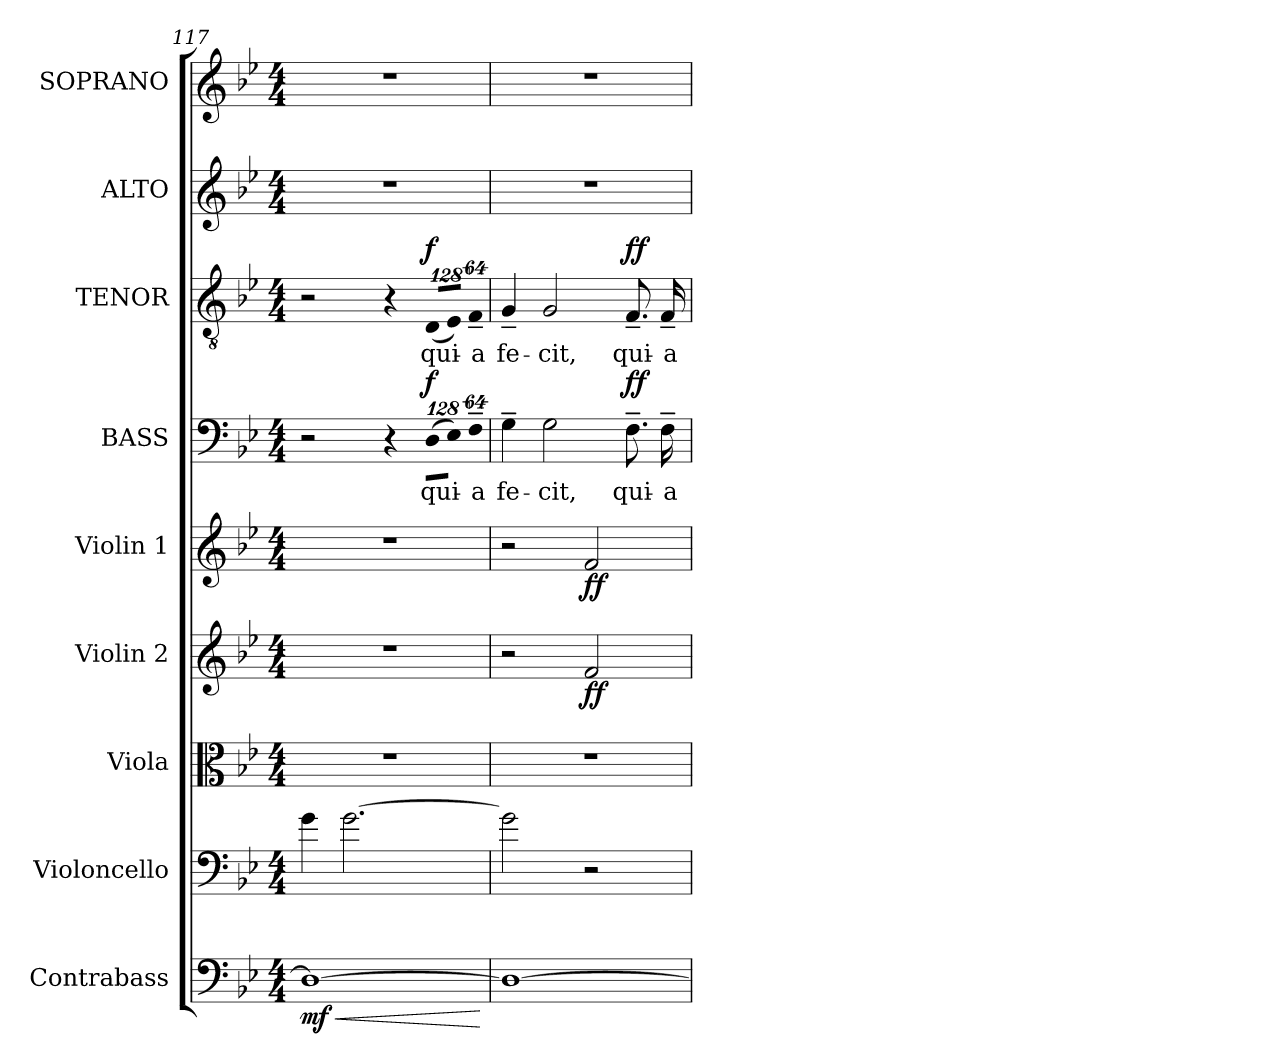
**kern	**dynam	**kern	**kern	**kern	**dynam	**kern	**dynam	**kern	**text	**dynam	**kern	**text	**dynam	**kern	**kern
*part9	*part9	*part8	*part7	*part6	*part6	*part5	*part5	*part4	*part4	*part4	*part3	*part3	*part3	*part2	*part1
*staff9	*staff9	*staff8	*staff7	*staff6	*staff6	*staff5	*staff5	*staff4	*staff4	*staff4	*staff3	*staff3	*staff3	*staff2	*staff1
*I"Contrabass	*	*I"Violoncello	*I"Viola	*I"Violin 2	*	*I"Violin 1	*	*I"BASS	*	*	*I"TENOR	*	*	*I"ALTO	*I"SOPRANO
*I'Cb.	*	*I'Vc.	*I'Vla.	*I'Vln. 2	*	*I'Vln. 1	*	*I'B.	*	*	*I'T.	*	*	*I'A.	*I'S.
*clefF4	*	*clefF4	*clefC3	*clefG2	*	*clefG2	*	*clefF4	*	*	*clefGv2	*	*	*clefG2	*clefG2
*ITrd7c12	*	*	*	*	*	*	*	*	*	*	*ITrd7c12	*	*	*	*
*k[b-e-]	*	*k[b-e-]	*k[b-e-]	*k[b-e-]	*	*k[b-e-]	*	*k[b-e-]	*	*	*k[b-e-]	*	*	*k[b-e-]	*k[b-e-]
*B-:	*	*B-:	*B-:	*B-:	*	*B-:	*	*B-:	*	*	*B-:	*	*	*B-:	*B-:
*M4/4	*	*M4/4	*M4/4	*M4/4	*	*M4/4	*	*M4/4	*	*	*M4/4	*	*	*M4/4	*M4/4
=117	=117	=117	=117	=117	=117	=117	=117	=117	=117	=117	=117	=117	=117	=117	=117
!	!LO:HP:b	!	!	!	!	!	!	!	!	!	!	!	!	!	!
1DDi_>	< mf	4gi\	1r	1r	.	1r	.	2r	.	.	2r	.	.	1r	1r
.	.	[>2.gi\	.	.	.	.	.	.	.	.	.	.	.	.	.
.	.	.	.	.	.	.	.	4r	.	.	4r	.	.	.	.
!	!	!	!	!	!	!	!	!LO:N:vis=8	!	!	!	!	!	!	!
!	!	!	!	!	!	!	!	!	!LO:LY:b:color=#000000	!	!LO:N:vis=8	!	!	!	!
!	!	!	!	!	!	!	!	!	!	!	!	!LO:LY:b:color=#000000	!	!	!
.	.	.	.	.	.	.	.	(1024%85Di\L	qui-	f	(1024%85DDi/L	qui-	f	.	.
!	!	!	!	!	!	!	!	!LO:N:vis=8	!	!	!LO:N:vis=8	!	!	!	!
.	.	.	.	.	.	.	.	1024%85E-i\J)	.	.	1024%85EE-i/J)	.	.	.	.
!	!	!	!	!	!	!	!	!LO:N:vis=8	!	!	!	!	!	!	!
!	!	!	!	!	!	!	!	!	!LO:LY:b:color=#000000	!	!LO:N:vis=8	!	!	!	!
!	!	!	!	!	!	!	!	!	!	!	!	!LO:LY:b:color=#000000	!	!	!
.	.	.	.	.	.	.	.	512%43F~i\	-a	.	512%43FF~i/	-a	.	.	.
.	[	.	.	.	.	.	.	.	.	.	.	.	.	.	.
=118	=118	=118	=118	=118	=118	=118	=118	=118	=118	=118	=118	=118	=118	=118	=118
!	!	!	!	!	!	!	!	!	!LO:LY:b:color=#000000	!	!	!	!	!	!
!	!	!	!	!	!	!	!	!	!	!	!	!LO:LY:b:color=#000000	!	!	!
1DDi_>	.	2gi\]	1r	2r	.	2r	.	4G~i\	fe-	.	4GG~i/	fe-	.	1r	1r
!	!	!	!	!	!	!	!	!	!LO:LY:b:color=#000000	!	!	!	!	!	!
!	!	!	!	!	!	!	!	!	!	!	!	!LO:LY:b:color=#000000	!	!	!
.	.	.	.	.	.	.	.	2Gi\	-cit,	.	2GGi/	-cit,	.	.	.
.	.	2r	.	2fi/	ff	2fi/	ff	.	.	.	.	.	.	.	.
!	!	!	!	!	!	!	!	!	!LO:LY:b:color=#000000	!	!	!	!	!	!
!	!	!	!	!	!	!	!	!	!	!	!	!LO:LY:b:color=#000000	!	!	!
.	.	.	.	.	.	.	.	8.F~i\	qui-	ff	8.FF~i/	qui-	ff	.	.
!	!	!	!	!	!	!	!	!	!LO:LY:b:color=#000000	!	!	!	!	!	!
!	!	!	!	!	!	!	!	!	!	!	!	!LO:LY:b:color=#000000	!	!	!
.	.	.	.	.	.	.	.	16F~i\	-a	.	16FF~i/	-a	.	.	.
=	=	=	=	=	=	=	=	=	=	=	=	=	=	=	=
*-	*-	*-	*-	*-	*-	*-	*-	*-	*-	*-	*-	*-	*-	*-	*-
